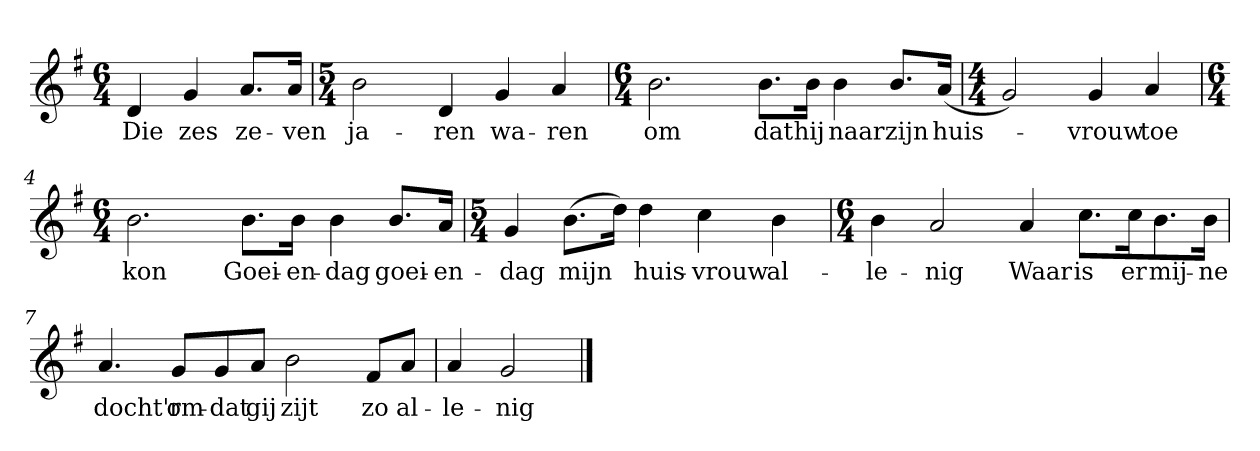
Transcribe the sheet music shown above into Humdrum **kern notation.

**kern	**text
*part1	*part1
*staff1	*staff1
*clefG2	*
*k[f#]	*
*G:	*
*M6/4	*
*MM120	*
=	=
4d	Die
4g	zes
8.a/L	ze-
16a/Jk	-ven
=1	=1
*M5/4	*
2b	ja-
4d	-ren
4g	wa-
4a	-ren
=2	=2
*M6/4	*
2.b	om
8.b\L	dat
16b\Jk	hij
4b	naar
8.b/L	zijn
(16a/Jk	huis-
=3	=3
*M4/4	*
2g)	.
4g	-vrouw
4a	toe
=4	=4
*M6/4	*
2.b	kon
8.b\L	Goei-
16b\Jk	-en-
4b	-dag
8.b/L	goei-
16a/Jk	-en-
=5	=5
*M5/4	*
4g	-dag
(8.b\L	mijn
16dd\Jk)	.
4dd	huis-
4cc	-vrouw
4b	al-
=6	=6
*M6/4	*
4b	-le-
2a	-nig
4a	Waar
8.cc\L	is
16cc\K	er
8.b\	mij-
16b\Jk	-ne
=7	=7
4.a	docht'r
8g/L	om-
8g/	-dat
8a/J	gij
2b	zijt
8f#/L	zo
8a/J	al-
=8	=8
4a	-le-
2g	-nig
==	==
*-	*-
